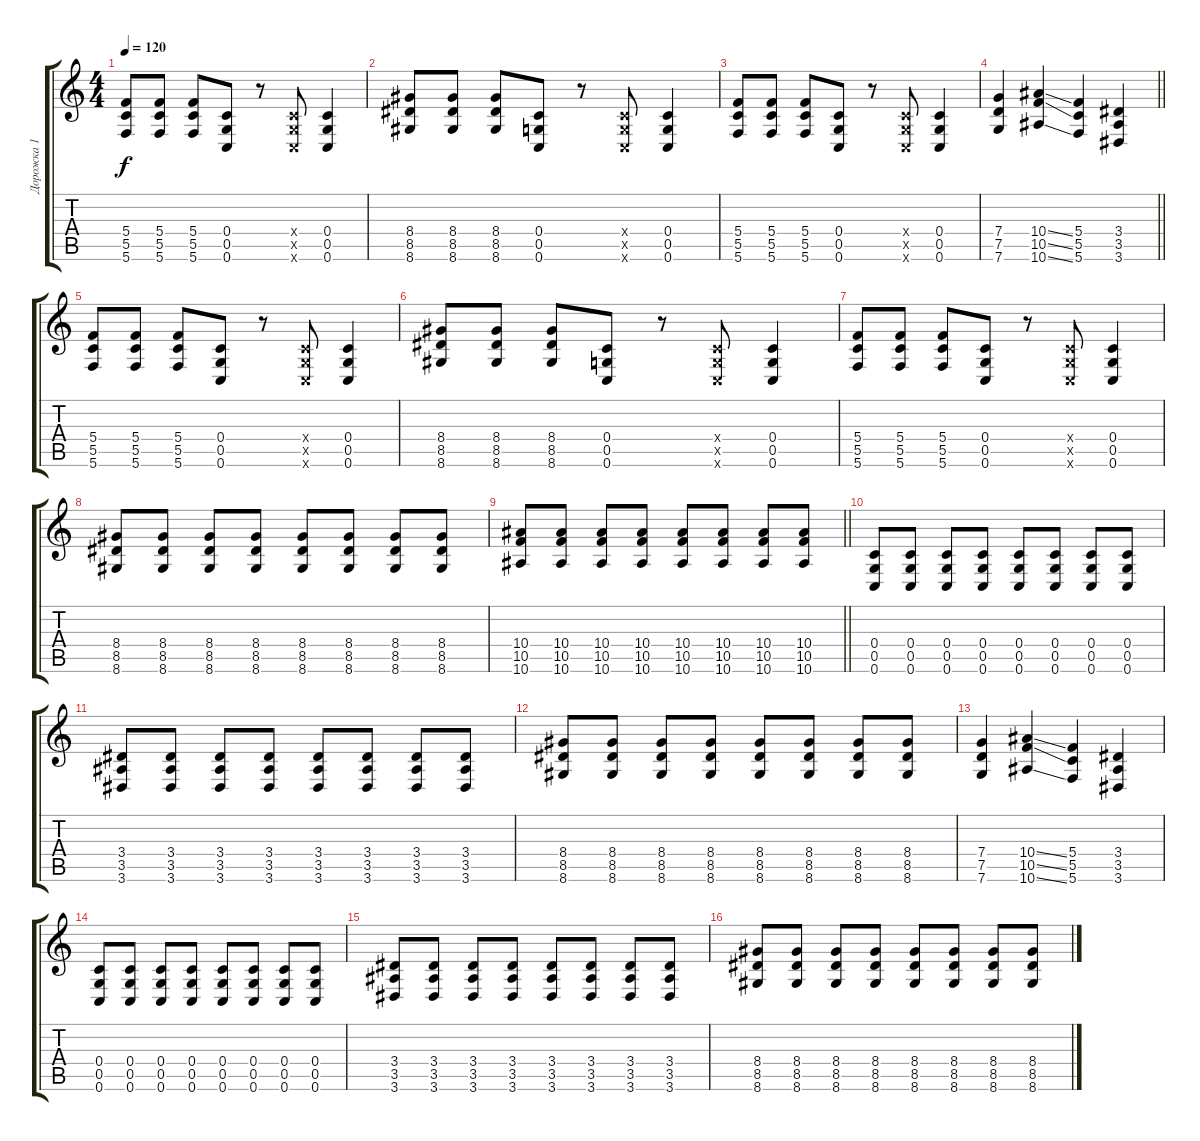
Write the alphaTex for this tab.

\track ("Дорожка 1" "Дорожка 1") {instrument distortionguitar}
\staff {score tabs}
\tuning (D4 A3 F3 C3 G2 C2) {hide}
\ts (4 4)
\tempo 120
\clef g2
\ks c
(5.4 5.5 5.6).8{dy f} (5.4 5.5 5.6).8 (5.4 5.5 5.6).8 (0.4 0.5 0.6).8 r.8 (0.4{x} 0.5{x} 0.6{x}).8 (0.4 0.5 0.6).4 |
(8.4 8.5 8.6).8 (8.4 8.5 8.6).8 (8.4 8.5 8.6).8 (0.4 0.5 0.6).8 r.8 (0.4{x} 0.5{x} 0.6{x}).8 (0.4 0.5 0.6).4 |
(5.4 5.5 5.6).8 (5.4 5.5 5.6).8 (5.4 5.5 5.6).8 (0.4 0.5 0.6).8 r.8 (0.4{x} 0.5{x} 0.6{x}).8 (0.4 0.5 0.6).4 |
\barLineRight lightlight
(7.4 7.5 7.6).4 (10.4{ss} 10.5{ss} 10.6{ss}).4 (5.4 5.5 5.6).4 (3.4 3.5 3.6).4 |
(5.4 5.5 5.6).8 (5.4 5.5 5.6).8 (5.4 5.5 5.6).8 (0.4 0.5 0.6).8 r.8 (0.4{x} 0.5{x} 0.6{x}).8 (0.4 0.5 0.6).4 |
(8.4 8.5 8.6).8 (8.4 8.5 8.6).8 (8.4 8.5 8.6).8 (0.4 0.5 0.6).8 r.8 (0.4{x} 0.5{x} 0.6{x}).8 (0.4 0.5 0.6).4 |
(5.4 5.5 5.6).8 (5.4 5.5 5.6).8 (5.4 5.5 5.6).8 (0.4 0.5 0.6).8 r.8 (0.4{x} 0.5{x} 0.6{x}).8 (0.4 0.5 0.6).4 |
(8.4 8.5 8.6).8 (8.4 8.5 8.6).8 (8.4 8.5 8.6).8 (8.4 8.5 8.6).8 (8.4 8.5 8.6).8 (8.4 8.5 8.6).8 (8.4 8.5 8.6).8 (8.4 8.5 8.6).8 |
\barLineRight lightlight
(10.4 10.5 10.6).8 (10.4 10.5 10.6).8 (10.4 10.5 10.6).8 (10.4 10.5 10.6).8 (10.4 10.5 10.6).8 (10.4 10.5 10.6).8 (10.4 10.5 10.6).8 (10.4 10.5 10.6).8 |
(0.4 0.5 0.6).8 (0.4 0.5 0.6).8 (0.4 0.5 0.6).8 (0.4 0.5 0.6).8 (0.4 0.5 0.6).8 (0.4 0.5 0.6).8 (0.4 0.5 0.6).8 (0.4 0.5 0.6).8 |
(3.4 3.5 3.6).8 (3.4 3.5 3.6).8 (3.4 3.5 3.6).8 (3.4 3.5 3.6).8 (3.4 3.5 3.6).8 (3.4 3.5 3.6).8 (3.4 3.5 3.6).8 (3.4 3.5 3.6).8 |
(8.4 8.5 8.6).8 (8.4 8.5 8.6).8 (8.4 8.5 8.6).8 (8.4 8.5 8.6).8 (8.4 8.5 8.6).8 (8.4 8.5 8.6).8 (8.4 8.5 8.6).8 (8.4 8.5 8.6).8 |
(7.4 7.5 7.6).4 (10.4{ss} 10.5{ss} 10.6{ss}).4 (5.4 5.5 5.6).4 (3.4 3.5 3.6).4 |
(0.4 0.5 0.6).8 (0.4 0.5 0.6).8 (0.4 0.5 0.6).8 (0.4 0.5 0.6).8 (0.4 0.5 0.6).8 (0.4 0.5 0.6).8 (0.4 0.5 0.6).8 (0.4 0.5 0.6).8 |
(3.4 3.5 3.6).8 (3.4 3.5 3.6).8 (3.4 3.5 3.6).8 (3.4 3.5 3.6).8 (3.4 3.5 3.6).8 (3.4 3.5 3.6).8 (3.4 3.5 3.6).8 (3.4 3.5 3.6).8 |
(8.4 8.5 8.6).8 (8.4 8.5 8.6).8 (8.4 8.5 8.6).8 (8.4 8.5 8.6).8 (8.4 8.5 8.6).8 (8.4 8.5 8.6).8 (8.4 8.5 8.6).8 (8.4 8.5 8.6).8
